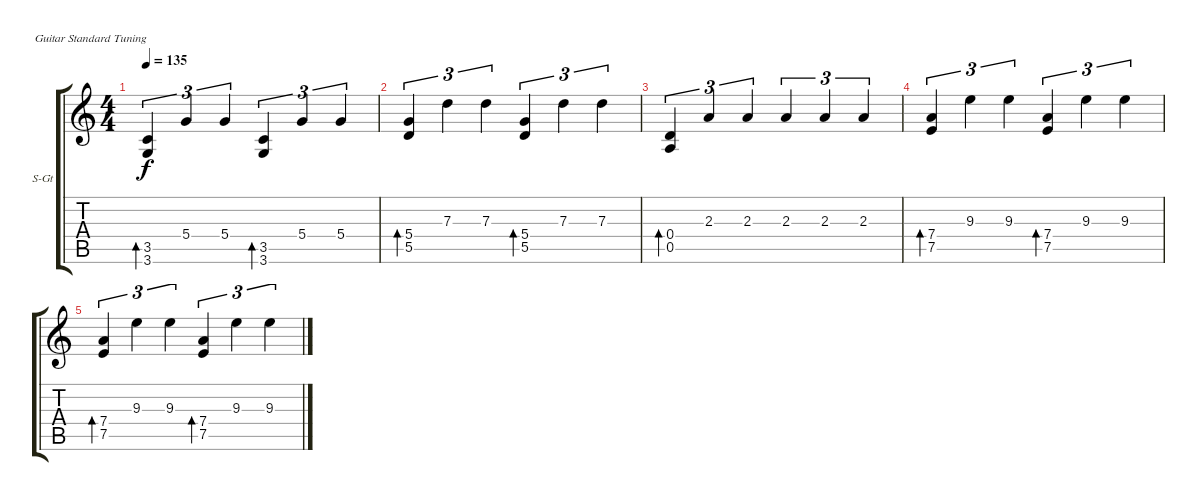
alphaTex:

\bracketExtendMode groupsimilarinstruments
\firstSystemTrackNameOrientation horizontal
\otherSystemsTrackNameOrientation horizontal
\track ("Acoustic Guitar" "S-Gt") {instrument acousticguitarsteel}
\staff {score tabs}
\tuning (E4 B3 G3 D3 A2 E2)
\ts (4 4)
\tempo 135
\clef g2
\scale
0.333333
\ks c
(3.5 3.6).4{tu (3 2) bd 480 dy f} 5.4.4{tu (3 2)} 5.4.4{tu (3 2)} (3.5 3.6).4{tu (3 2) bd 480} 5.4.4{tu (3 2)} 5.4.4{tu (3 2)} |
\scale
0.333333 (5.4 5.5).4{tu (3 2) bd 480} 7.3.4{tu (3 2)} 7.3.4{tu (3 2)} (5.4 5.5).4{tu (3 2) bd 480} 7.3.4{tu (3 2)} 7.3.4{tu (3 2)} |
\scale
0.333333 (0.4 0.5).4{tu (3 2) bd 480} 2.3.4{tu (3 2)} 2.3.4{tu (3 2)} 2.3.4{tu (3 2)} 2.3.4{tu (3 2)} 2.3.4{tu (3 2)} |
(7.4 7.5).4{tu (3 2) bd 480} 9.3.4{tu (3 2)} 9.3.4{tu (3 2)} (7.4 7.5).4{tu (3 2) bd 480} 9.3.4{tu (3 2)} 9.3.4{tu (3 2)} |
(7.4 7.5).4{tu (3 2) bd 480} 9.3.4{tu (3 2)} 9.3.4{tu (3 2)} (7.4 7.5).4{tu (3 2) bd 480} 9.3.4{tu (3 2)} 9.3.4{tu (3 2)}
